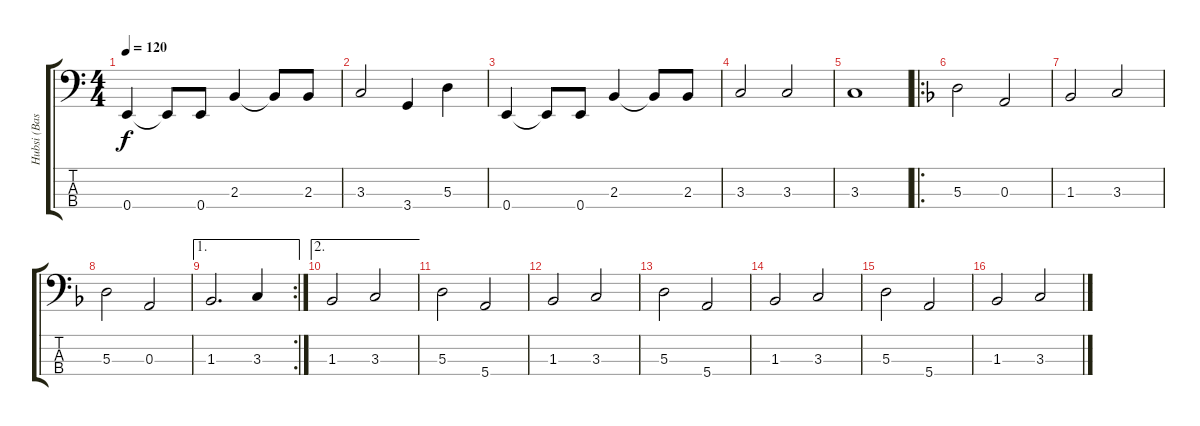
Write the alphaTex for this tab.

\track ("Hubsi (Bass)" "Hubsi (Bas") {instrument electricbassfinger}
\staff {score tabs}
\tuning (G2 D2 A1 E1) {hide}
\ts (4 4)
\tempo 120
\clef f4
\ks c
0.4.4{dy f} 0.4{t}.8 0.4.8 2.3.4 2.3{t}.8 2.3.8 |
3.3.2 3.4.4 5.3.4 |
0.4.4 0.4{t}.8 0.4.8 2.3.4 2.3{t}.8 2.3.8 |
3.3.2 3.3.2 |
3.3.1 |
\ro
\ks f
5.3.2 0.3.2 |
1.3.2 3.3.2 |
5.3.2 0.3.2 |
\ae 1
\rc 2
1.3.2{d} 3.3.4 |
\ae 2
1.3.2 3.3.2 |
5.3.2 5.4.2 |
1.3.2 3.3.2 |
5.3.2 5.4.2 |
1.3.2 3.3.2 |
5.3.2 5.4.2 |
1.3.2 3.3.2
